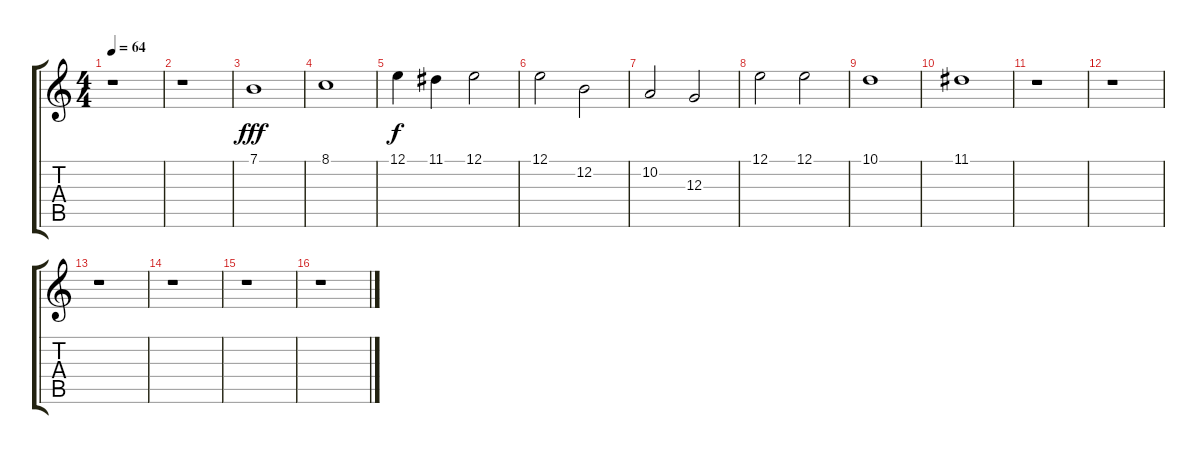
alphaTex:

\track "" {instrument synthvoice}
\staff {score tabs}
\tuning (E4 B3 G3 D3 A2 E2) {hide}
\ts (4 4)
\tempo 64
\clef g2
\ks c
r.1{dy fff} |
r.1 |
7.1.1 |
8.1.1 |
12.1.4{dy f} 11.1.4 12.1.2 |
12.1.2 12.2.2 |
10.2.2 12.3.2 |
12.1.2 12.1.2 |
10.1.1 |
11.1.1 |
r.1 |
r.1 |
r.1 |
r.1 |
r.1 |
r.1
